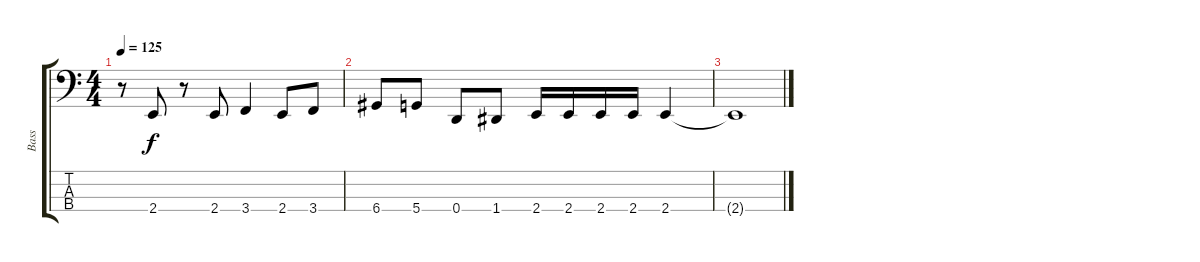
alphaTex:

\track ("Bass" "Bass") {instrument electricbassfinger}
\staff {score tabs}
\tuning (F2 C2 G1 D1) {hide}
\ts (4 4)
\tempo 125
\clef f4
\ks c
r.8{dy f} 2.4.8 r.8 2.4.8 3.4.4 2.4.8 3.4.8 |
6.4.8 5.4.8 0.4.8 1.4.8 2.4.16 2.4.16 2.4.16 2.4.16 2.4.4 |
2.4{t}.1
